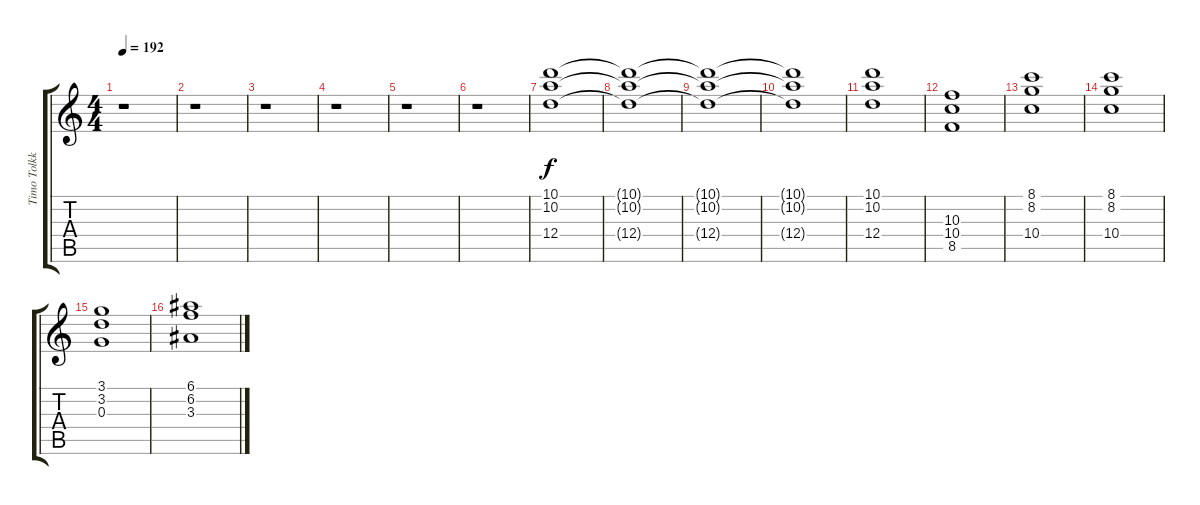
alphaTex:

\track ("Timo Tolkki" "Timo Tolkk") {instrument distortionguitar}
\staff {score tabs}
\tuning (E4 B3 G3 D3 A2 E2) {hide}
\ts (4 4)
\tempo 192
\clef g2
\ks c
r.1{dy f instrument distortionguitar} |
r.1 |
r.1 |
r.1 |
r.1 |
r.1 |
(10.1 10.2 12.4).1 |
(10.1{t} 10.2{t} 12.4{t}).1 |
(10.1{t} 10.2{t} 12.4{t}).1 |
(10.1{t} 10.2{t} 12.4{t}).1 |
(10.1 10.2 12.4).1 |
(10.3 10.4 8.5).1 |
(8.1 8.2 10.4).1 |
(8.1 8.2 10.4).1 |
(3.1 3.2 0.3).1 |
(6.1 6.2 3.3).1
